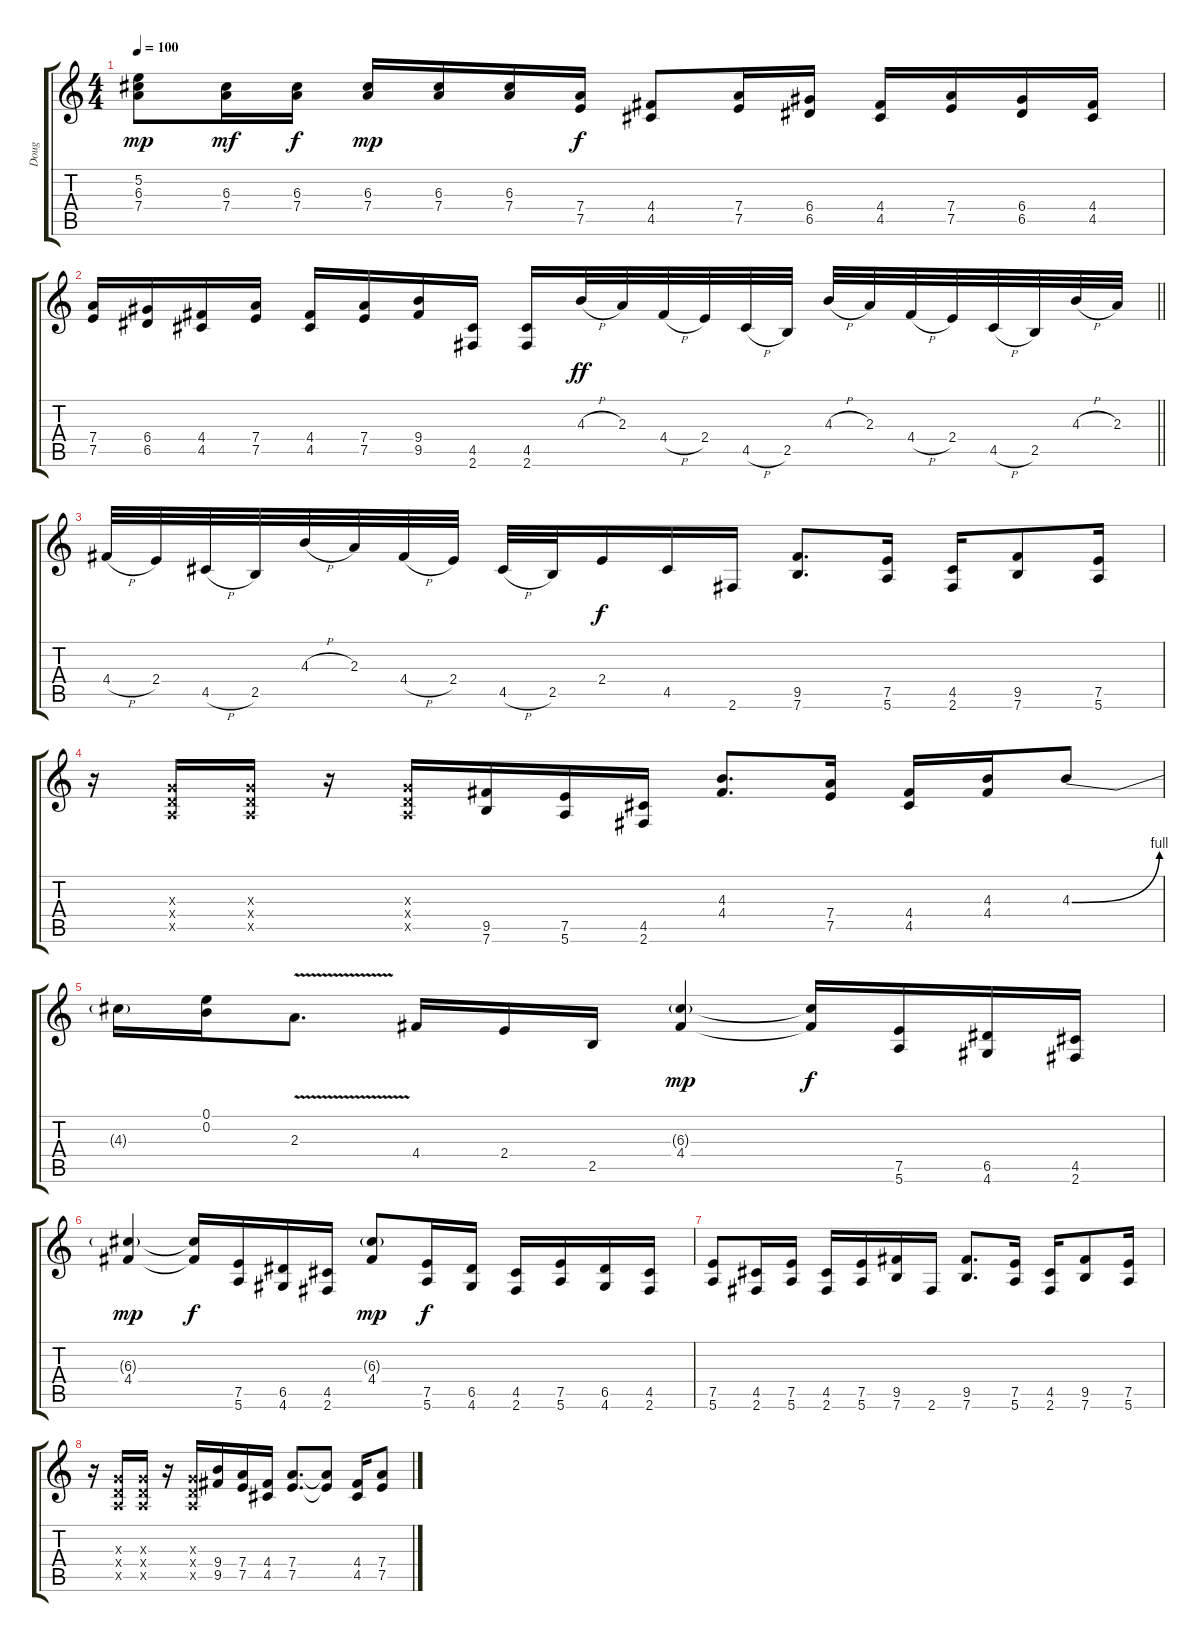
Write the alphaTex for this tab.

\track ("Doug" "Doug") {instrument overdrivenguitar}
\staff {score tabs}
\tuning (E4 B3 G3 D3 A2 E2) {hide}
\ts (4 4)
\tempo 100
\clef g2
\ks c
(5.2 6.3 7.4).8{dy mp} (6.3 7.4).16{dy mf} (6.3 7.4).16{dy f} (6.3 7.4).16{dy mp} (6.3 7.4).16 (6.3 7.4).16 (7.4 7.5).16{dy f} (4.4 4.5).8 (7.4 7.5).16 (6.4 6.5).16 (4.4 4.5).16 (7.4 7.5).16 (6.4 6.5).16 (4.4 4.5).16 |
\barLineRight lightlight
(7.4 7.5).16 (6.4 6.5).16 (4.4 4.5).16 (7.4 7.5).16 (4.4 4.5).16 (7.4 7.5).16 (9.4 9.5).16 (4.5 2.6).16 (4.5 2.6).16 4.3{h}.32{dy ff} 2.3.32 4.4{h}.32 2.4.32 4.5{h}.32 2.5.32 4.3{h}.32 2.3.32 4.4{h}.32 2.4.32 4.5{h}.32 2.5.32 4.3{h}.32 2.3.32 |
\section ("" "")
4.4{h}.32 2.4.32 4.5{h}.32 2.5.32 4.3{h}.32 2.3.32 4.4{h}.32 2.4.32 4.5{h}.32 2.5.32 2.4.16{dy f} 4.5.16 2.6.16 (9.5 7.6).8{d volume 13 balance 15} (7.5 5.6).16 (4.5 2.6).16 (9.5 7.6).8 (7.5 5.6).16 |
r.16 (0.3{x} 0.4{x} 0.5{x}).16 (0.3{x} 0.4{x} 0.5{x}).16 r.16 (0.3{x} 0.4{x} 0.5{x}).16 (9.5 7.6).16 (7.5 5.6).16 (4.5 2.6).16 (4.3 4.4).8{d} (7.4 7.5).16 (4.4 4.5).16 (4.3 4.4).16 4.3{be (bend 0 0 60 4)}.8 |
4.3{t}.16 (0.1 0.2).16 2.3{v}.8{d} 4.4.16 2.4.16 2.5.16 (6.3{g} 4.4).4{dy mp} (6.3{t} 4.4{t}).16{dy f} (7.5 5.6).16 (6.5 4.6).16 (4.5 2.6).16 |
(6.3{g} 4.4).4{dy mp} (6.3{t} 4.4{t}).16{dy f} (7.5 5.6).16 (6.5 4.6).16 (4.5 2.6).16 (6.3{g} 4.4).8{dy mp} (7.5 5.6).16{dy f} (6.5 4.6).16 (4.5 2.6).16 (7.5 5.6).16 (6.5 4.6).16 (4.5 2.6).16 |
(7.5 5.6).8 (4.5 2.6).16 (7.5 5.6).16 (4.5 2.6).16 (7.5 5.6).16 (9.5 7.6).16 2.6.16 (9.5 7.6).8{d} (7.5 5.6).16 (4.5 2.6).16 (9.5 7.6).8 (7.5 5.6).16 |
r.16 (0.3{x} 0.4{x} 0.5{x}).16 (0.3{x} 0.4{x} 0.5{x}).16 r.16 (0.3{x} 0.4{x} 0.5{x}).16 (9.4 9.5).16 (7.4 7.5).16 (4.4 4.5).16 (7.4 7.5).8{d} (7.4{t} 7.5{t}).8 (4.4 4.5).16 (7.4 7.5).8
